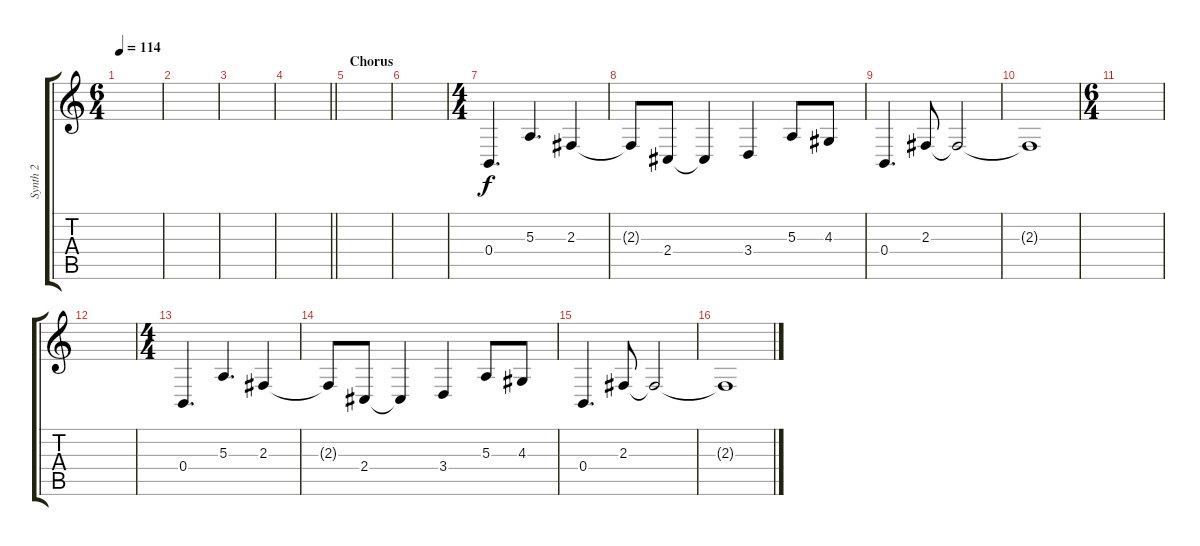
\track ("Synth 2" "Synth 2") {instrument lead8bassandlead}
\staff {score tabs}
\tuning (Db4 Ab3 E3 B2 Gb2 B1) {hide}
\ts (6 4)
\tempo 114
\clef g2
\ks c
|
|
|
\barLineRight lightlight
|
\section ("" "Chorus")
|
|
\ts (4 4)
0.4.4{d} 5.3.4{d} 2.3.4 |
2.3{t}.8 2.4.8 2.4{t}.4 3.4.4 5.3.8 4.3.8 |
0.4.4{d} 2.3.8 2.3{t}.2 |
2.3{t}.1 |
\ts (6 4)
|
|
\ts (4 4)
0.4.4{d} 5.3.4{d} 2.3.4 |
2.3{t}.8 2.4.8 2.4{t}.4 3.4.4 5.3.8 4.3.8 |
0.4.4{d} 2.3.8 2.3{t}.2 |
2.3{t}.1
